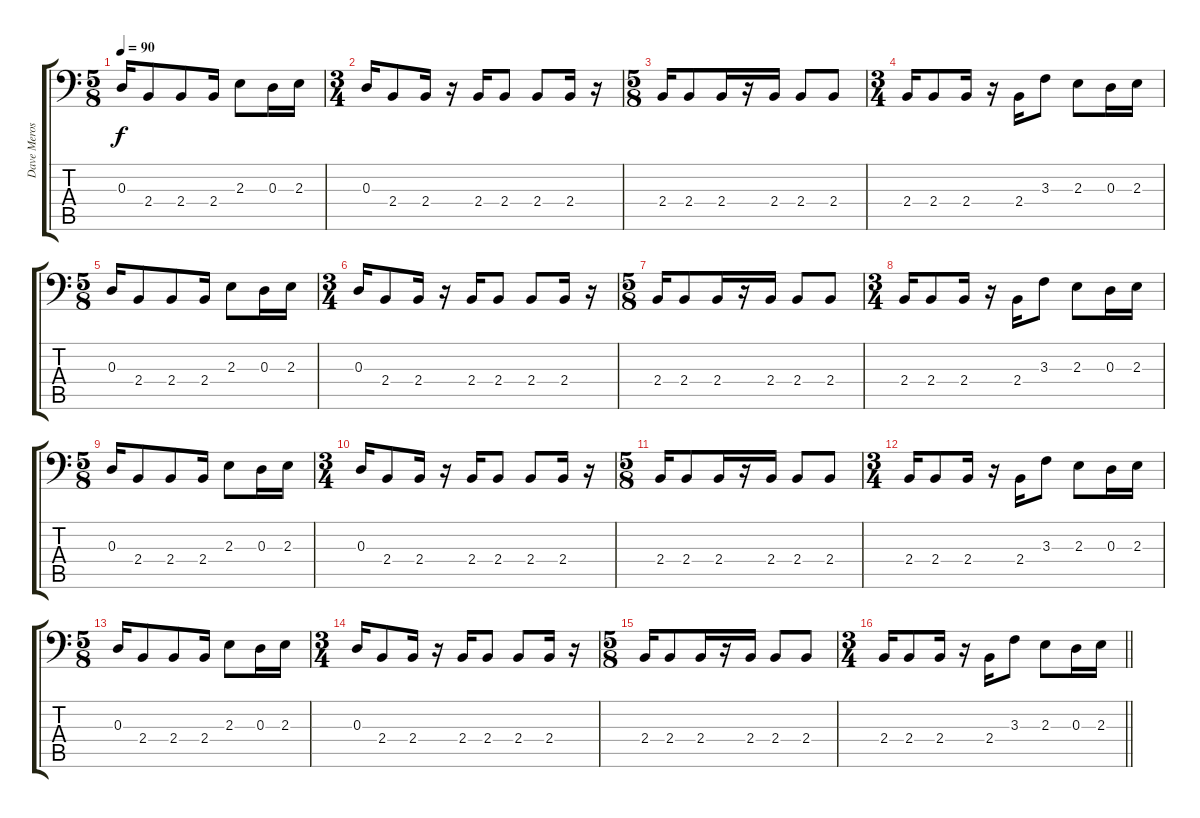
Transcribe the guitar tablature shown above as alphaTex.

\track ("Dave Meros" "Dave Meros") {instrument electricbassfinger}
\staff {score tabs}
\tuning (C3 G2 D2 A1 E1 B0) {hide}
\ts (5 8)
\tempo 90
\clef f4
\ks c
0.3.16{dy f} 2.4.8 2.4.8 2.4.16 2.3.8 0.3.16 2.3.16 |
\ts (3 4)
0.3.16 2.4.8 2.4.16 r.16 2.4.16 2.4.8 2.4.8 2.4.16 r.16 |
\ts (5 8)
2.4.16 2.4.8 2.4.16 r.16 2.4.16 2.4.8 2.4.8 |
\ts (3 4)
2.4.16 2.4.8 2.4.16 r.16 2.4.16 3.3.8 2.3.8 0.3.16 2.3.16 |
\ts (5 8)
0.3.16 2.4.8 2.4.8 2.4.16 2.3.8 0.3.16 2.3.16 |
\ts (3 4)
0.3.16 2.4.8 2.4.16 r.16 2.4.16 2.4.8 2.4.8 2.4.16 r.16 |
\ts (5 8)
2.4.16 2.4.8 2.4.16 r.16 2.4.16 2.4.8 2.4.8 |
\ts (3 4)
2.4.16 2.4.8 2.4.16 r.16 2.4.16 3.3.8 2.3.8 0.3.16 2.3.16 |
\ts (5 8)
0.3.16 2.4.8 2.4.8 2.4.16 2.3.8 0.3.16 2.3.16 |
\ts (3 4)
0.3.16 2.4.8 2.4.16 r.16 2.4.16 2.4.8 2.4.8 2.4.16 r.16 |
\ts (5 8)
2.4.16 2.4.8 2.4.16 r.16 2.4.16 2.4.8 2.4.8 |
\ts (3 4)
2.4.16 2.4.8 2.4.16 r.16 2.4.16 3.3.8 2.3.8 0.3.16 2.3.16 |
\ts (5 8)
0.3.16 2.4.8 2.4.8 2.4.16 2.3.8 0.3.16 2.3.16 |
\ts (3 4)
0.3.16 2.4.8 2.4.16 r.16 2.4.16 2.4.8 2.4.8 2.4.16 r.16 |
\ts (5 8)
2.4.16 2.4.8 2.4.16 r.16 2.4.16 2.4.8 2.4.8 |
\ts (3 4)
\barLineRight lightlight
2.4.16 2.4.8 2.4.16 r.16 2.4.16 3.3.8 2.3.8 0.3.16 2.3.16
